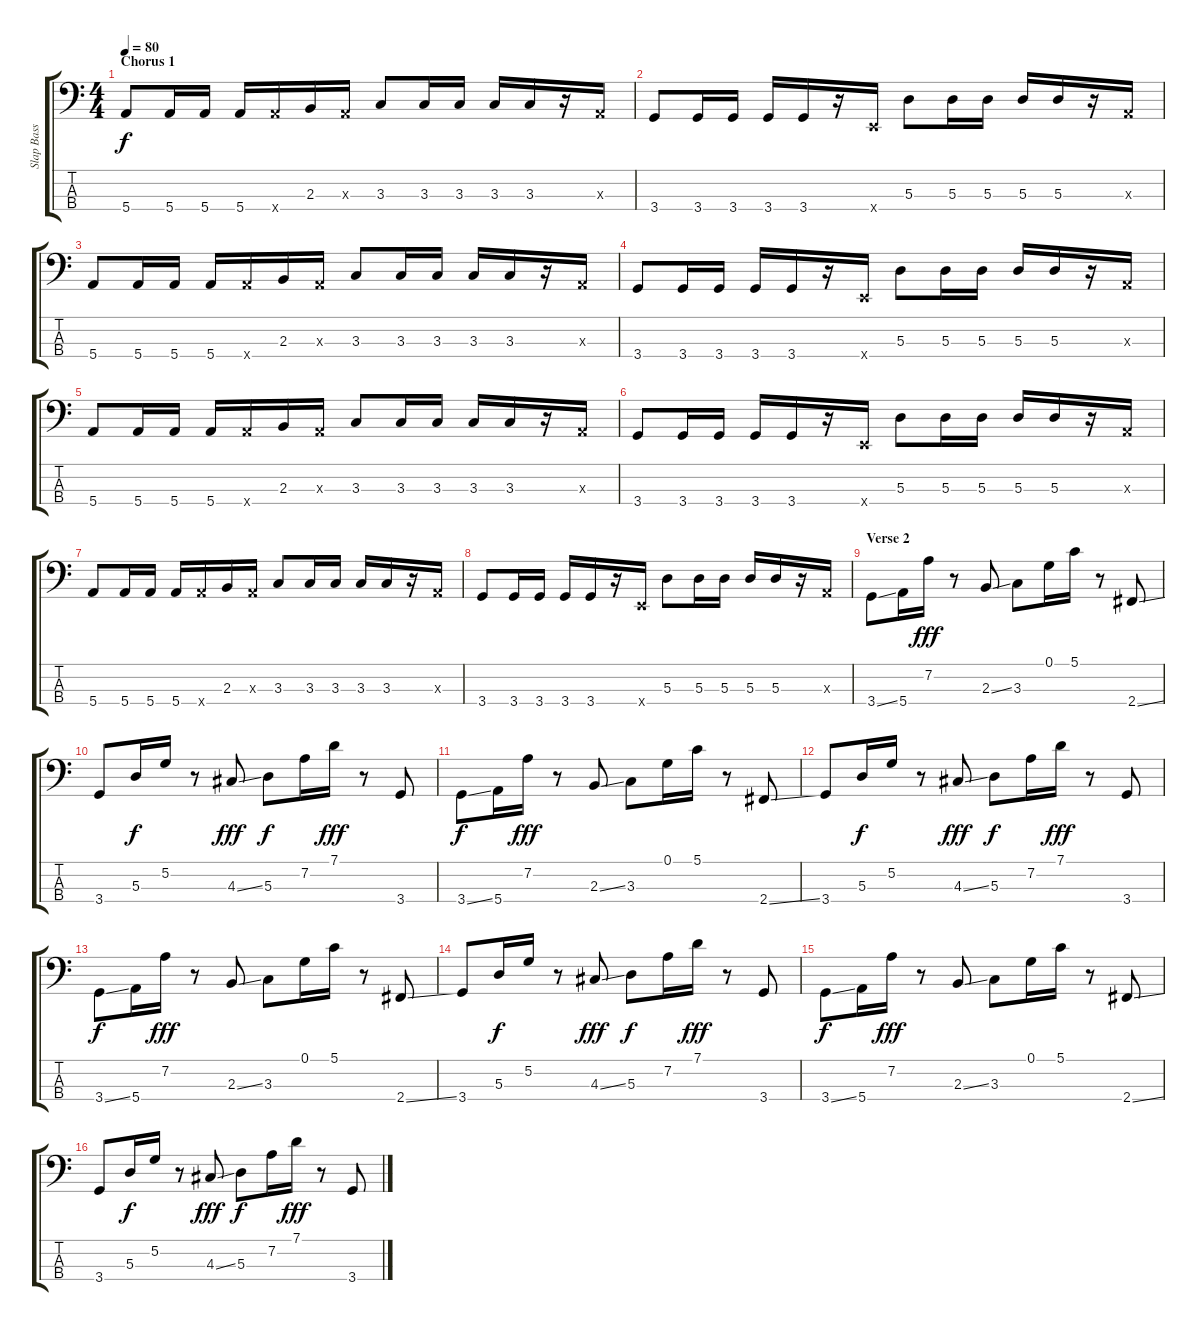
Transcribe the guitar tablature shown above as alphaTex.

\track ("Slap Bass" "Slap Bass") {instrument slapbass2}
\staff {score tabs}
\tuning (G2 D2 A1 E1) {hide}
\ts (4 4)
\section ("" "Chorus 1")
\tempo 80
\clef f4
\ks c
5.4.8{dy f volume 15 instrument electricbassfinger} 5.4.16 5.4.16 5.4.16 5.4{x}.16 2.3.16 0.3{x}.16 3.3.8 3.3.16 3.3.16 3.3.16 3.3.16 r.16 0.3{x}.16 |
3.4.8 3.4.16 3.4.16 3.4.16 3.4.16 r.16 0.4{x}.16 5.3.8 5.3.16 5.3.16 5.3.16 5.3.16 r.16 0.3{x}.16 |
5.4.8 5.4.16 5.4.16 5.4.16 5.4{x}.16 2.3.16 0.3{x}.16 3.3.8 3.3.16 3.3.16 3.3.16 3.3.16 r.16 0.3{x}.16 |
3.4.8 3.4.16 3.4.16 3.4.16 3.4.16 r.16 0.4{x}.16 5.3.8 5.3.16 5.3.16 5.3.16 5.3.16 r.16 0.3{x}.16 |
5.4.8 5.4.16 5.4.16 5.4.16 5.4{x}.16 2.3.16 0.3{x}.16 3.3.8 3.3.16 3.3.16 3.3.16 3.3.16 r.16 0.3{x}.16 |
3.4.8 3.4.16 3.4.16 3.4.16 3.4.16 r.16 0.4{x}.16 5.3.8 5.3.16 5.3.16 5.3.16 5.3.16 r.16 0.3{x}.16 |
5.4.8 5.4.16 5.4.16 5.4.16 5.4{x}.16 2.3.16 0.3{x}.16 3.3.8 3.3.16 3.3.16 3.3.16 3.3.16 r.16 0.3{x}.16 |
3.4.8 3.4.16 3.4.16 3.4.16 3.4.16 r.16 0.4{x}.16 5.3.8 5.3.16 5.3.16 5.3.16 5.3.16 r.16 0.3{x}.16 |
\section ("" "Verse 2")
3.4{ss}.8{volume 15 instrument slapbass2} 5.4.16 7.2.16{dy fff instrument slapbass1} r.8{instrument slapbass2} 2.3{ss}.8 3.3.8 0.1.16 5.1.16{instrument slapbass1} r.8{instrument slapbass2} 2.4{ss}.8 |
3.4.8 5.3.16{dy f} 5.2.16{instrument slapbass1} r.8{instrument slapbass2} 4.3{ss}.8{dy fff} 5.3.8{dy f} 7.2.16 7.1.16{dy fff instrument slapbass1} r.8{instrument slapbass2} 3.4.8 |
3.4{ss}.8{dy f volume 15 instrument slapbass2} 5.4.16 7.2.16{dy fff instrument slapbass1} r.8{instrument slapbass2} 2.3{ss}.8 3.3.8 0.1.16 5.1.16{instrument slapbass1} r.8{instrument slapbass2} 2.4{ss}.8 |
3.4.8 5.3.16{dy f} 5.2.16{instrument slapbass1} r.8{instrument slapbass2} 4.3{ss}.8{dy fff} 5.3.8{dy f} 7.2.16 7.1.16{dy fff instrument slapbass1} r.8{instrument slapbass2} 3.4.8 |
3.4{ss}.8{dy f volume 15 instrument slapbass2} 5.4.16 7.2.16{dy fff instrument slapbass1} r.8{instrument slapbass2} 2.3{ss}.8 3.3.8 0.1.16 5.1.16{instrument slapbass1} r.8{instrument slapbass2} 2.4{ss}.8 |
3.4.8 5.3.16{dy f} 5.2.16{instrument slapbass1} r.8{instrument slapbass2} 4.3{ss}.8{dy fff} 5.3.8{dy f} 7.2.16 7.1.16{dy fff instrument slapbass1} r.8{instrument slapbass2} 3.4.8 |
3.4{ss}.8{dy f volume 15 instrument slapbass2} 5.4.16 7.2.16{dy fff instrument slapbass1} r.8{instrument slapbass2} 2.3{ss}.8 3.3.8 0.1.16 5.1.16{instrument slapbass1} r.8{instrument slapbass2} 2.4{ss}.8 |
3.4.8 5.3.16{dy f} 5.2.16{instrument slapbass1} r.8{instrument slapbass2} 4.3{ss}.8{dy fff} 5.3.8{dy f} 7.2.16 7.1.16{dy fff instrument slapbass1} r.8{instrument slapbass2} 3.4.8
